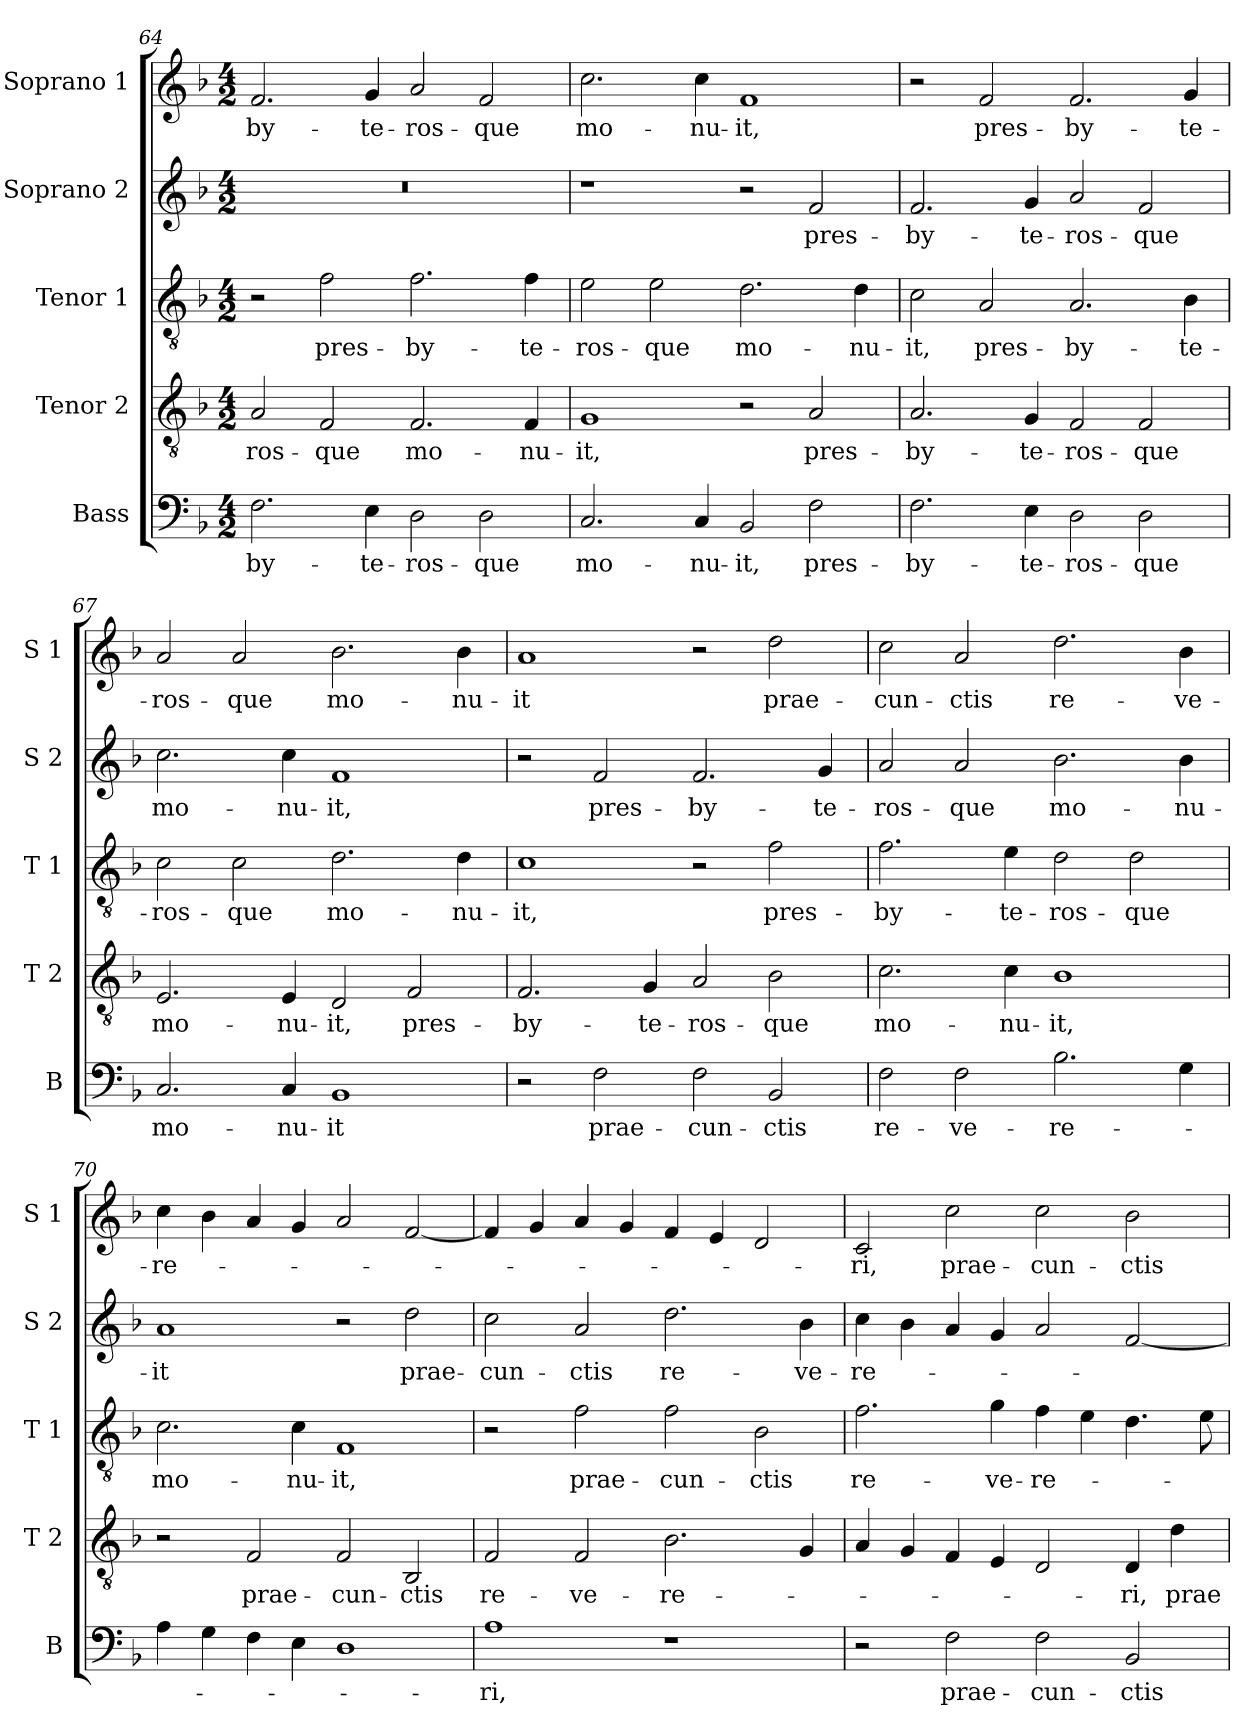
**kern	**text	**kern	**text	**kern	**text	**kern	**text	**kern	**text
*part5	*part5	*part4	*part4	*part3	*part3	*part2	*part2	*part1	*part1
*staff5	*staff5	*staff4	*staff4	*staff3	*staff3	*staff2	*staff2	*staff1	*staff1
*I"Bass	*	*I"Tenor 2	*	*I"Tenor 1	*	*I"Soprano 2	*	*I"Soprano 1	*
*I'B	*	*I'T 2	*	*I'T 1	*	*I'S 2	*	*I'S 1	*
*clefF4	*	*clefGv2	*	*clefGv2	*	*clefG2	*	*clefG2	*
*k[b-]	*	*k[b-]	*	*k[b-]	*	*k[b-]	*	*k[b-]	*
*F:	*	*F:	*	*F:	*	*F:	*	*F:	*
*M4/2	*	*M4/2	*	*M4/2	*	*M4/2	*	*M4/2	*
=64	=64	=64	=64	=64	=64	=64	=64	=64	=64
!	!LO:LY:b	!	!LO:LY:b	!	!	!	!	!	!LO:LY:b
2.F\	-by-	2A/	-ros-	2r	.	0r	.	2.f/	-by-
!	!	!	!LO:LY:b	!	!LO:LY:b	!	!	!	!
.	.	2F/	-que	2f\	pres-	.	.	.	.
!	!LO:LY:b	!	!	!	!	!	!	!	!LO:LY:b
4E\	-te-	.	.	.	.	.	.	4g/	-te-
!	!LO:LY:b	!	!LO:LY:b	!	!LO:LY:b	!	!	!	!LO:LY:b
2D\	-ros-	2.F/	mo-	2.f\	-by-	.	.	2a/	-ros-
!	!LO:LY:b	!	!	!	!	!	!	!	!LO:LY:b
2D\	-que	.	.	.	.	.	.	2f/	-que
!	!	!	!LO:LY:b	!	!LO:LY:b	!	!	!	!
.	.	4F/	-nu-	4f\	-te-	.	.	.	.
=65	=65	=65	=65	=65	=65	=65	=65	=65	=65
!	!LO:LY:b	!	!LO:LY:b	!	!LO:LY:b	!	!	!	!LO:LY:b
2.C/	mo-	1G	-it,	2e\	-ros-	1r	.	2.cc\	mo-
!	!	!	!	!	!LO:LY:b	!	!	!	!
.	.	.	.	2e\	-que	.	.	.	.
!	!LO:LY:b	!	!	!	!	!	!	!	!LO:LY:b
4C/	-nu-	.	.	.	.	.	.	4cc\	-nu-
!	!LO:LY:b	!	!	!	!LO:LY:b	!	!	!	!LO:LY:b
2BB-/	-it,	2r	.	2.d\	mo-	2r	.	1f	-it,
!	!LO:LY:b	!	!LO:LY:b	!	!	!	!LO:LY:b	!	!
2F\	pres-	2A/	pres-	.	.	2f/	pres-	.	.
!	!	!	!	!	!LO:LY:b	!	!	!	!
.	.	.	.	4d\	-nu-	.	.	.	.
!!LO:LB:g=z
=66	=66	=66	=66	=66	=66	=66	=66	=66	=66
!	!LO:LY:b	!	!LO:LY:b	!	!LO:LY:b	!	!LO:LY:b	!	!
2.F\	-by-	2.A/	-by-	2c\	-it,	2.f/	-by-	2r	.
!	!	!	!	!	!LO:LY:b	!	!	!	!LO:LY:b
.	.	.	.	2A/	pres-	.	.	2f/	pres-
!	!LO:LY:b	!	!LO:LY:b	!	!	!	!LO:LY:b	!	!
4E\	-te-	4G/	-te-	.	.	4g/	-te-	.	.
!	!LO:LY:b	!	!LO:LY:b	!	!LO:LY:b	!	!LO:LY:b	!	!LO:LY:b
2D\	-ros-	2F/	-ros-	2.A/	-by-	2a/	-ros-	2.f/	-by-
!	!LO:LY:b	!	!LO:LY:b	!	!	!	!LO:LY:b	!	!
2D\	-que	2F/	-que	.	.	2f/	-que	.	.
!	!	!	!	!	!LO:LY:b	!	!	!	!LO:LY:b
.	.	.	.	4B-\	-te-	.	.	4g/	-te-
=67	=67	=67	=67	=67	=67	=67	=67	=67	=67
!	!LO:LY:b	!	!LO:LY:b	!	!LO:LY:b	!	!LO:LY:b	!	!LO:LY:b
2.C/	mo-	2.E/	mo-	2c\	-ros-	2.cc\	mo-	2a/	-ros-
!	!	!	!	!	!LO:LY:b	!	!	!	!LO:LY:b
.	.	.	.	2c\	-que	.	.	2a/	-que
!	!LO:LY:b	!	!LO:LY:b	!	!	!	!LO:LY:b	!	!
4C/	-nu-	4E/	-nu-	.	.	4cc\	-nu-	.	.
!	!LO:LY:b	!	!LO:LY:b	!	!LO:LY:b	!	!LO:LY:b	!	!LO:LY:b
1BB-	-it	2D/	-it,	2.d\	mo-	1f	-it,	2.b-\	mo-
!	!	!	!LO:LY:b	!	!	!	!	!	!
.	.	2F/	pres-	.	.	.	.	.	.
!	!	!	!	!	!LO:LY:b	!	!	!	!LO:LY:b
.	.	.	.	4d\	-nu-	.	.	4b-\	-nu-
=68	=68	=68	=68	=68	=68	=68	=68	=68	=68
!	!	!	!LO:LY:b	!	!LO:LY:b	!	!	!	!LO:LY:b
2r	.	2.F/	-by-	1c	-it,	2r	.	1a	-it
!	!LO:LY:b	!	!	!	!	!	!LO:LY:b	!	!
2F\	prae-	.	.	.	.	2f/	pres-	.	.
!	!	!	!LO:LY:b	!	!	!	!	!	!
.	.	4G/	-te-	.	.	.	.	.	.
!	!LO:LY:b	!	!LO:LY:b	!	!	!	!LO:LY:b	!	!
2F\	-cun-	2A/	-ros-	2r	.	2.f/	-by-	2r	.
!	!LO:LY:b	!	!LO:LY:b	!	!LO:LY:b	!	!	!	!LO:LY:b
2BB-/	-ctis	2B-\	-que	2f\	pres-	.	.	2dd\	prae-
!	!	!	!	!	!	!	!LO:LY:b	!	!
.	.	.	.	.	.	4g/	-te-	.	.
=69	=69	=69	=69	=69	=69	=69	=69	=69	=69
!	!LO:LY:b	!	!LO:LY:b	!	!LO:LY:b	!	!LO:LY:b	!	!LO:LY:b
2F\	re-	2.c\	mo-	2.f\	-by-	2a/	-ros-	2cc\	-cun-
!	!LO:LY:b	!	!	!	!	!	!LO:LY:b	!	!LO:LY:b
2F\	-ve-	.	.	.	.	2a/	-que	2a/	-ctis
!	!	!	!LO:LY:b	!	!LO:LY:b	!	!	!	!
.	.	4c\	-nu-	4e\	-te-	.	.	.	.
!	!LO:LY:b	!	!LO:LY:b	!	!LO:LY:b	!	!LO:LY:b	!	!LO:LY:b
2.B-\	-re-	1B-	-it,	2d\	-ros-	2.b-\	mo-	2.dd\	re-
!	!	!	!	!	!LO:LY:b	!	!	!	!
.	.	.	.	2d\	-que	.	.	.	.
!	!	!	!	!	!	!	!LO:LY:b	!	!LO:LY:b
4G\	.	.	.	.	.	4b-\	-nu-	4b-\	-ve-
=70	=70	=70	=70	=70	=70	=70	=70	=70	=70
!	!	!	!	!	!LO:LY:b	!	!LO:LY:b	!	!LO:LY:b
4A\	.	2r	.	2.c\	mo-	1a	-it	4cc\	-re-
4G\	.	.	.	.	.	.	.	4b-\	.
!	!	!	!LO:LY:b	!	!	!	!	!	!
4F\	.	2F/	prae-	.	.	.	.	4a/	.
!	!	!	!	!	!LO:LY:b	!	!	!	!
4E\	.	.	.	4c\	-nu-	.	.	4g/	.
!	!	!	!LO:LY:b	!	!LO:LY:b	!	!	!	!
1D	.	2F/	-cun-	1F	-it,	2r	.	2a/	.
!	!	!	!LO:LY:b	!	!	!	!LO:LY:b	!	!
.	.	2BB-/	-ctis	.	.	2dd\	prae-	[2f/	.
!!LO:PB:g=z
=71	=71	=71	=71	=71	=71	=71	=71	=71	=71
!	!LO:LY:b	!	!LO:LY:b	!	!	!	!LO:LY:b	!	!
1A	-ri,	2F/	re-	2r	.	2cc\	-cun-	4f/]	.
.	.	.	.	.	.	.	.	4g/	.
!	!	!	!LO:LY:b	!	!LO:LY:b	!	!LO:LY:b	!	!
.	.	2F/	-ve-	2f\	prae-	2a/	-ctis	4a/	.
.	.	.	.	.	.	.	.	4g/	.
!	!	!	!LO:LY:b	!	!LO:LY:b	!	!LO:LY:b	!	!
1r	.	2.B-\	-re-	2f\	-cun-	2.dd\	re-	4f/	.
.	.	.	.	.	.	.	.	4e/	.
!	!	!	!	!	!LO:LY:b	!	!	!	!
.	.	.	.	2B-\	-ctis	.	.	2d/	.
!	!	!	!	!	!	!	!LO:LY:b	!	!
.	.	4G/	.	.	.	4b-\	-ve-	.	.
=72	=72	=72	=72	=72	=72	=72	=72	=72	=72
!	!	!	!	!	!LO:LY:b	!	!LO:LY:b	!	!LO:LY:b
2r	.	4A/	.	2.f\	re-	4cc\	-re-	2c/	-ri,
.	.	4G/	.	.	.	4b-\	.	.	.
!	!LO:LY:b	!	!	!	!	!	!	!	!LO:LY:b
2F\	prae-	4F/	.	.	.	4a/	.	2cc\	prae-
!	!	!	!	!	!LO:LY:b	!	!	!	!
.	.	4E/	.	4g\	-ve-	4g/	.	.	.
!	!LO:LY:b	!	!	!	!LO:LY:b	!	!	!	!LO:LY:b
2F\	-cun-	2D/	.	4f\	-re-	2a/	.	2cc\	-cun-
.	.	.	.	4e\	.	.	.	.	.
!	!LO:LY:b	!	!LO:LY:b	!	!	!	!	!	!LO:LY:b
2BB-/	-ctis	4D/	-ri,	4.d\	.	[2f/	.	2b-\	-ctis
!	!	!	!LO:LY:b	!	!	!	!	!	!
.	.	4d\	prae-	.	.	.	.	.	.
.	.	.	.	8e\	.	.	.	.	.
=	=	=	=	=	=	=	=	=	=
*-	*-	*-	*-	*-	*-	*-	*-	*-	*-
